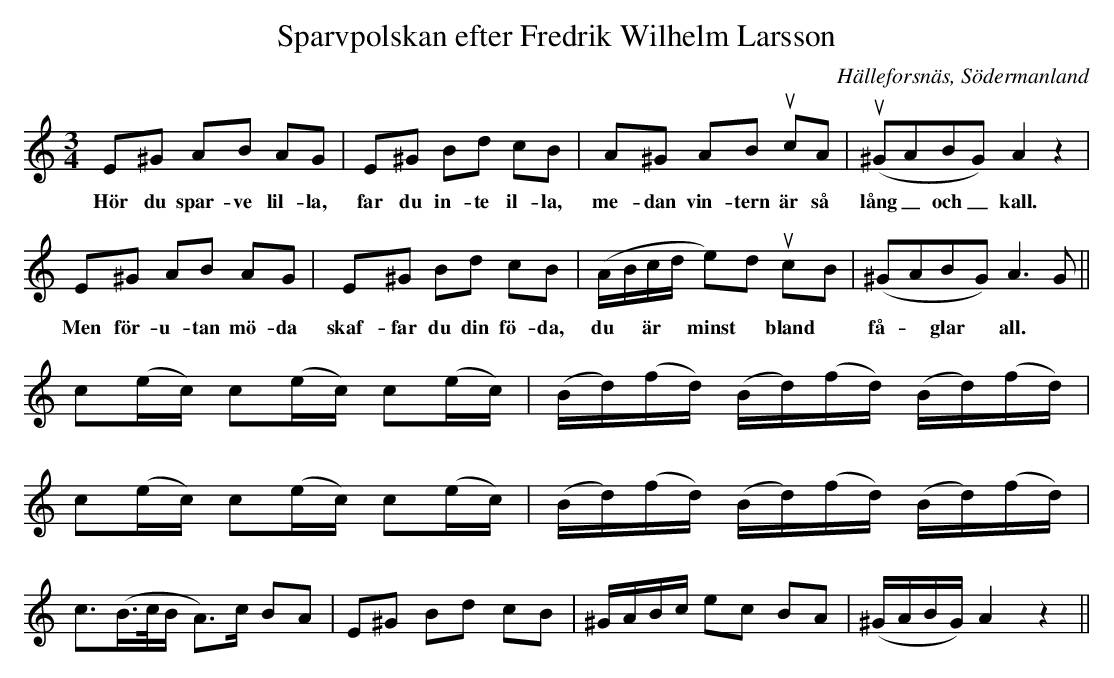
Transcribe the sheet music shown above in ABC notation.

X:1
T:Sparvpolskan efter Fredrik Wilhelm Larsson
O:Hälleforsnäs, Södermanland
M:3/4
L:1/8
K:Am
E^G AB AG | E^G Bd cB | A^G AB ucA | (u^GABG) A2 z2 |
w: Hör du spar-ve lil-la, far du in-te il-la, me-dan vin-tern är så lång_ och_ kall.
E^G AB AG | E^G Bd cB | (A/B/c/d/ e)d ucB | (^GABG) A2>G2 ||
w: Men för-u-tan mö-da skaf-far du din fö-da, du ~ är ~ minst ~ bland ~ få- ~ glar ~ all.
  c(e/c/) c(e/c/) c(e/c/) | (B/d/)(f/d/) (B/d/)(f/d/) (B/d/)(f/d/) |
  c(e/c/) c(e/c/) c(e/c/) | (B/d/)(f/d/) (B/d/)(f/d/) (B/d/)(f/d/) |
  c3/2(B/>c/B/ A>)c BA | E^G Bd cB | ^G/A/B/c/ ec BA | (^G/A/B/G/) A2 z2 ||
